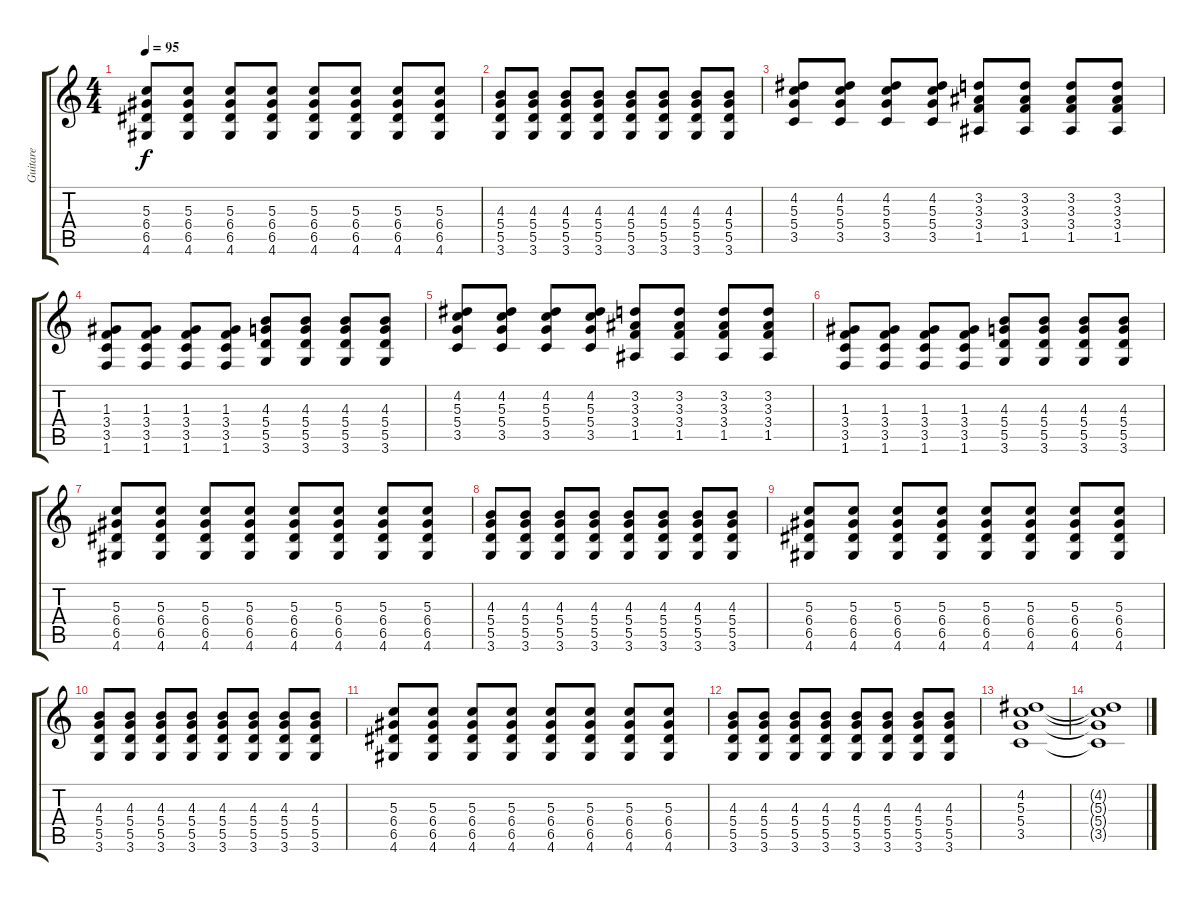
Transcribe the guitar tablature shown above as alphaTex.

\track ("Guitare" "Guitare") {instrument distortionguitar}
\staff {score tabs}
\tuning (E4 B3 G3 D3 A2 E2) {hide}
\ts (4 4)
\tempo 95
\clef g2
\ks c
(5.3 6.4 6.5 4.6).8{dy f} (5.3 6.4 6.5 4.6).8 (5.3 6.4 6.5 4.6).8 (5.3 6.4 6.5 4.6).8 (5.3 6.4 6.5 4.6).8 (5.3 6.4 6.5 4.6).8 (5.3 6.4 6.5 4.6).8 (5.3 6.4 6.5 4.6).8 |
(4.3 5.4 5.5 3.6).8 (4.3 5.4 5.5 3.6).8 (4.3 5.4 5.5 3.6).8 (4.3 5.4 5.5 3.6).8 (4.3 5.4 5.5 3.6).8 (4.3 5.4 5.5 3.6).8 (4.3 5.4 5.5 3.6).8 (4.3 5.4 5.5 3.6).8 |
(4.2 5.3 5.4 3.5).8 (4.2 5.3 5.4 3.5).8 (4.2 5.3 5.4 3.5).8 (4.2 5.3 5.4 3.5).8 (3.2 3.3 3.4 1.5).8 (3.2 3.3 3.4 1.5).8 (3.2 3.3 3.4 1.5).8 (3.2 3.3 3.4 1.5).8 |
(1.3 3.4 3.5 1.6).8 (1.3 3.4 3.5 1.6).8 (1.3 3.4 3.5 1.6).8 (1.3 3.4 3.5 1.6).8 (4.3 5.4 5.5 3.6).8 (4.3 5.4 5.5 3.6).8 (4.3 5.4 5.5 3.6).8 (4.3 5.4 5.5 3.6).8 |
(4.2 5.3 5.4 3.5).8 (4.2 5.3 5.4 3.5).8 (4.2 5.3 5.4 3.5).8 (4.2 5.3 5.4 3.5).8 (3.2 3.3 3.4 1.5).8 (3.2 3.3 3.4 1.5).8 (3.2 3.3 3.4 1.5).8 (3.2 3.3 3.4 1.5).8 |
(1.3 3.4 3.5 1.6).8 (1.3 3.4 3.5 1.6).8 (1.3 3.4 3.5 1.6).8 (1.3 3.4 3.5 1.6).8 (4.3 5.4 5.5 3.6).8 (4.3 5.4 5.5 3.6).8 (4.3 5.4 5.5 3.6).8 (4.3 5.4 5.5 3.6).8 |
(5.3 6.4 6.5 4.6).8 (5.3 6.4 6.5 4.6).8 (5.3 6.4 6.5 4.6).8 (5.3 6.4 6.5 4.6).8 (5.3 6.4 6.5 4.6).8 (5.3 6.4 6.5 4.6).8 (5.3 6.4 6.5 4.6).8 (5.3 6.4 6.5 4.6).8 |
(4.3 5.4 5.5 3.6).8 (4.3 5.4 5.5 3.6).8 (4.3 5.4 5.5 3.6).8 (4.3 5.4 5.5 3.6).8 (4.3 5.4 5.5 3.6).8 (4.3 5.4 5.5 3.6).8 (4.3 5.4 5.5 3.6).8 (4.3 5.4 5.5 3.6).8 |
(5.3 6.4 6.5 4.6).8 (5.3 6.4 6.5 4.6).8 (5.3 6.4 6.5 4.6).8 (5.3 6.4 6.5 4.6).8 (5.3 6.4 6.5 4.6).8 (5.3 6.4 6.5 4.6).8 (5.3 6.4 6.5 4.6).8 (5.3 6.4 6.5 4.6).8 |
(4.3 5.4 5.5 3.6).8 (4.3 5.4 5.5 3.6).8 (4.3 5.4 5.5 3.6).8 (4.3 5.4 5.5 3.6).8 (4.3 5.4 5.5 3.6).8 (4.3 5.4 5.5 3.6).8 (4.3 5.4 5.5 3.6).8 (4.3 5.4 5.5 3.6).8 |
(5.3 6.4 6.5 4.6).8 (5.3 6.4 6.5 4.6).8 (5.3 6.4 6.5 4.6).8 (5.3 6.4 6.5 4.6).8 (5.3 6.4 6.5 4.6).8 (5.3 6.4 6.5 4.6).8 (5.3 6.4 6.5 4.6).8 (5.3 6.4 6.5 4.6).8 |
(4.3 5.4 5.5 3.6).8 (4.3 5.4 5.5 3.6).8 (4.3 5.4 5.5 3.6).8 (4.3 5.4 5.5 3.6).8 (4.3 5.4 5.5 3.6).8 (4.3 5.4 5.5 3.6).8 (4.3 5.4 5.5 3.6).8 (4.3 5.4 5.5 3.6).8 |
(4.2 5.3 5.4 3.5).1 |
(4.2{t} 5.3{t} 5.4{t} 3.5{t}).1
